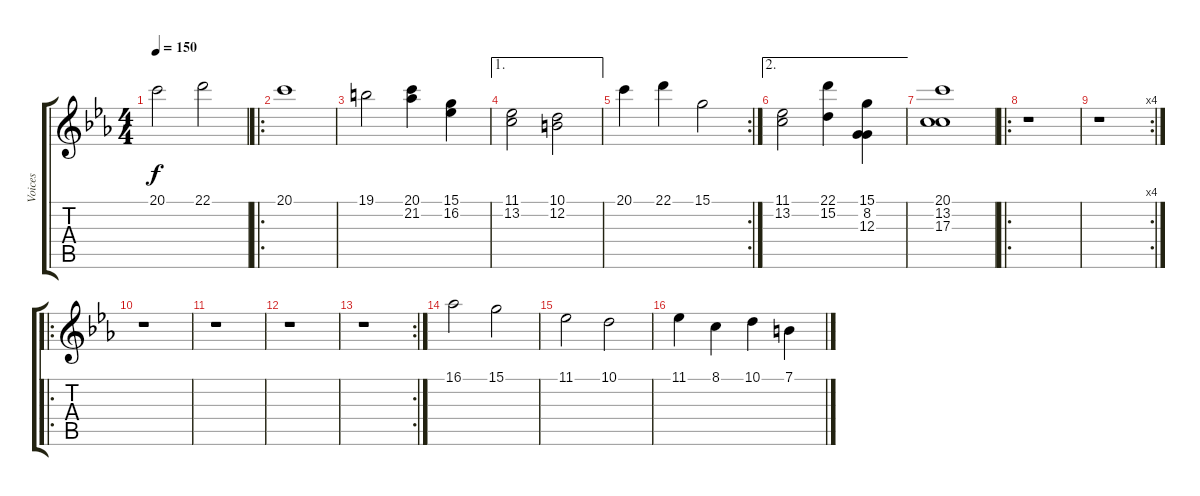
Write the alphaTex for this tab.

\track ("Voices" "Voices") {instrument piccolo}
\staff {score tabs}
\tuning (E4 B3 G3 D3 A2 E2) {hide}
\ts (4 4)
\tempo 150
\clef g2
\ks cminor
20.1.2{dy f} 22.1.2 |
\ro
20.1.1 |
19.1.2 (20.1 21.2).4 (15.1 16.2).4 |
\ae 1
(11.1 13.2).2 (10.1 12.2).2 |
\rc 2
20.1.4 22.1.4 15.1.2 |
\ae 2
(11.1 13.2).2 (22.1 15.2).4 (15.1 8.2 12.3).4 |
(20.1 13.2 17.3).1 |
\ro
r.1 |
\rc 4
r.1 |
\ro
r.1 |
r.1 |
r.1 |
\rc 2
r.1 |
16.1.2{volume 12} 15.1.2 |
11.1.2 10.1.2 |
11.1.4 8.1.4 10.1.4 7.1.4
